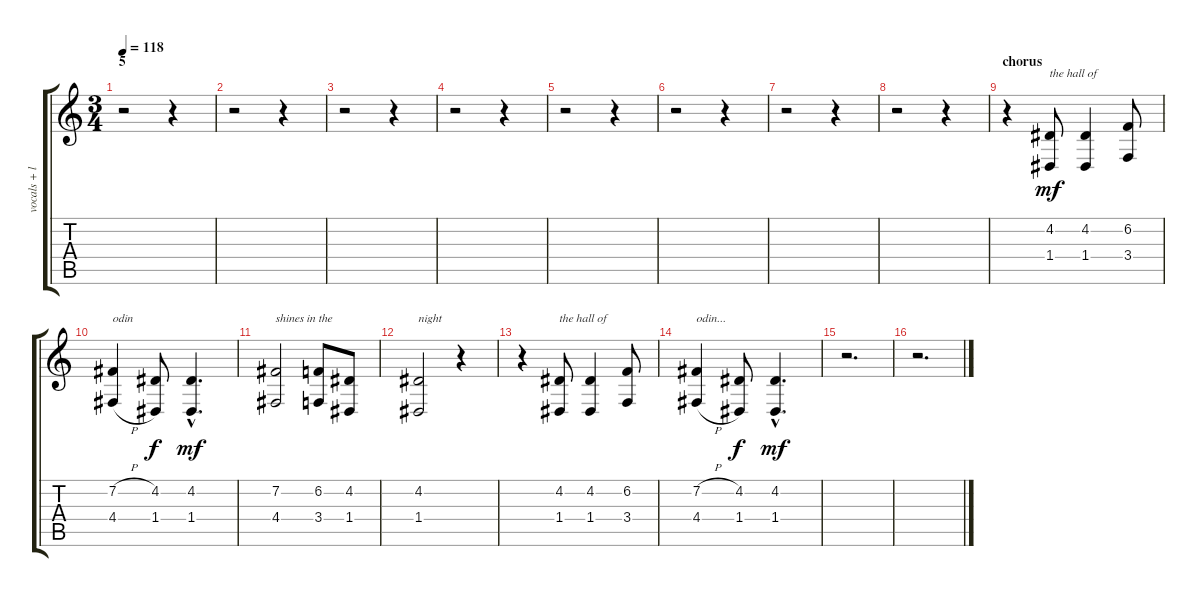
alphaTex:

\track ("vocals + lyrics" "vocals + l") {instrument frenchhorn}
\staff {score tabs}
\tuning (E4 B3 G3 D3 A2 E2) {hide}
\ts (3 4)
\section ("" "5")
\tempo 118
\clef g2
\ks c
r.2{dy f} r.4 |
r.2 r.4 |
r.2 r.4 |
r.2 r.4 |
r.2 r.4 |
r.2 r.4 |
r.2 r.4 |
r.2 r.4 |
\section ("" "chorus")
r.4 (4.2 1.4).8{txt "the hall of" dy mf} (4.2 1.4).4 (6.2 3.4).8 |
(7.2{h} 4.4{h}).4{txt "odin"} (4.2 1.4).8{dy f} (4.2{hac} 1.4{hac}).4{d dy mf} |
(7.2 4.4).2{txt "shines in the"} (6.2 3.4).8 (4.2 1.4).8 |
(4.2 1.4).2{txt "night"} r.4 |
r.4 (4.2 1.4).8{txt "the hall of"} (4.2 1.4).4 (6.2 3.4).8 |
(7.2{h} 4.4{h}).4{txt "odin..."} (4.2 1.4).8{dy f} (4.2{hac} 1.4{hac}).4{d dy mf} |
r.2{d} |
r.2{d}
